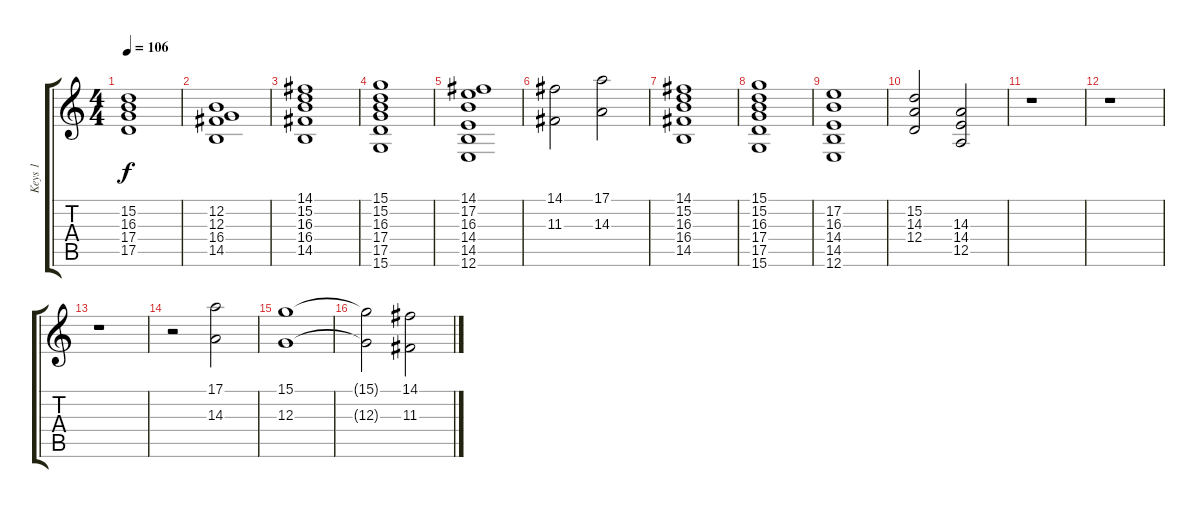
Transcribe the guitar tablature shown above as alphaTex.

\track ("Keys 1" "Keys 1") {instrument synthstrings1}
\staff {score tabs}
\tuning (E4 B3 G3 D3 A2 E2) {hide}
\ts (4 4)
\tempo 106
\clef g2
\ks c
(15.2 16.3 17.4 17.5).1{dy f} |
(12.2 12.3 16.4 14.5).1 |
(14.1 15.2 16.3 16.4 14.5).1 |
(15.1 15.2 16.3 17.4 17.5 15.6).1 |
(14.1 17.2 16.3 14.4 14.5 12.6).1 |
(14.1 11.3).2 (17.1 14.3).2 |
(14.1 15.2 16.3 16.4 14.5).1 |
(15.1 15.2 16.3 17.4 17.5 15.6).1 |
(17.2 16.3 14.4 14.5 12.6).1 |
(15.2 14.3 12.4).2 (14.3 14.4 12.5).2 |
r.1 |
r.1 |
r.1 |
r.2 (17.1 14.3).2 |
(15.1 12.3).1 |
(15.1{t} 12.3{t}).2 (14.1 11.3).2
